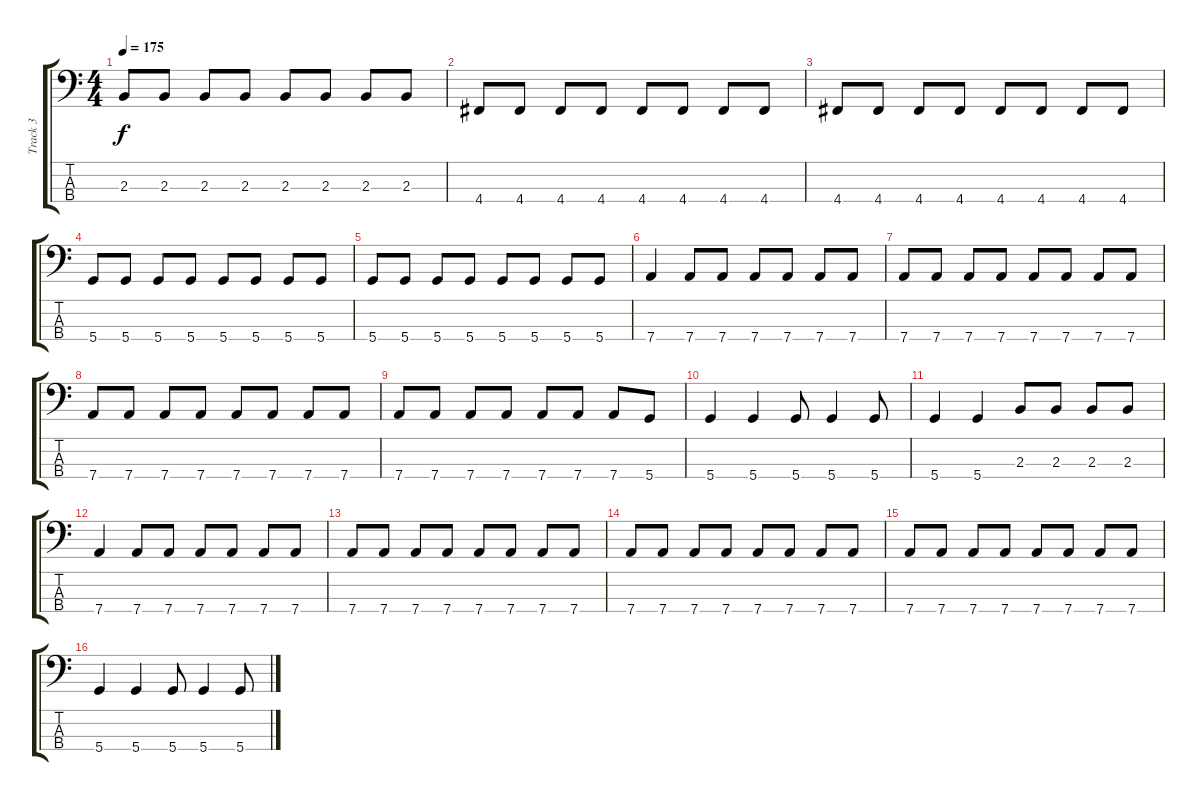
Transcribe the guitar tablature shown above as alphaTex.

\track ("Track 3" "Track 3") {instrument electricbasspick}
\staff {score tabs}
\tuning (G2 D2 A1 D1) {hide}
\ts (4 4)
\tempo 175
\clef f4
\ks c
2.3.8{dy f} 2.3.8 2.3.8 2.3.8 2.3.8 2.3.8 2.3.8 2.3.8 |
4.4.8 4.4.8 4.4.8 4.4.8 4.4.8 4.4.8 4.4.8 4.4.8 |
4.4.8 4.4.8 4.4.8 4.4.8 4.4.8 4.4.8 4.4.8 4.4.8 |
5.4.8 5.4.8 5.4.8 5.4.8 5.4.8 5.4.8 5.4.8 5.4.8 |
5.4.8 5.4.8 5.4.8 5.4.8 5.4.8 5.4.8 5.4.8 5.4.8 |
7.4.4 7.4.8 7.4.8 7.4.8 7.4.8 7.4.8 7.4.8 |
7.4.8 7.4.8 7.4.8 7.4.8 7.4.8 7.4.8 7.4.8 7.4.8 |
7.4.8 7.4.8 7.4.8 7.4.8 7.4.8 7.4.8 7.4.8 7.4.8 |
7.4.8 7.4.8 7.4.8 7.4.8 7.4.8 7.4.8 7.4.8 5.4.8 |
5.4.4 5.4.4 5.4.8 5.4.4 5.4.8 |
5.4.4 5.4.4 2.3.8 2.3.8 2.3.8 2.3.8 |
7.4.4 7.4.8 7.4.8 7.4.8 7.4.8 7.4.8 7.4.8 |
7.4.8 7.4.8 7.4.8 7.4.8 7.4.8 7.4.8 7.4.8 7.4.8 |
7.4.8 7.4.8 7.4.8 7.4.8 7.4.8 7.4.8 7.4.8 7.4.8 |
7.4.8 7.4.8 7.4.8 7.4.8 7.4.8 7.4.8 7.4.8 7.4.8 |
5.4.4 5.4.4 5.4.8 5.4.4 5.4.8
